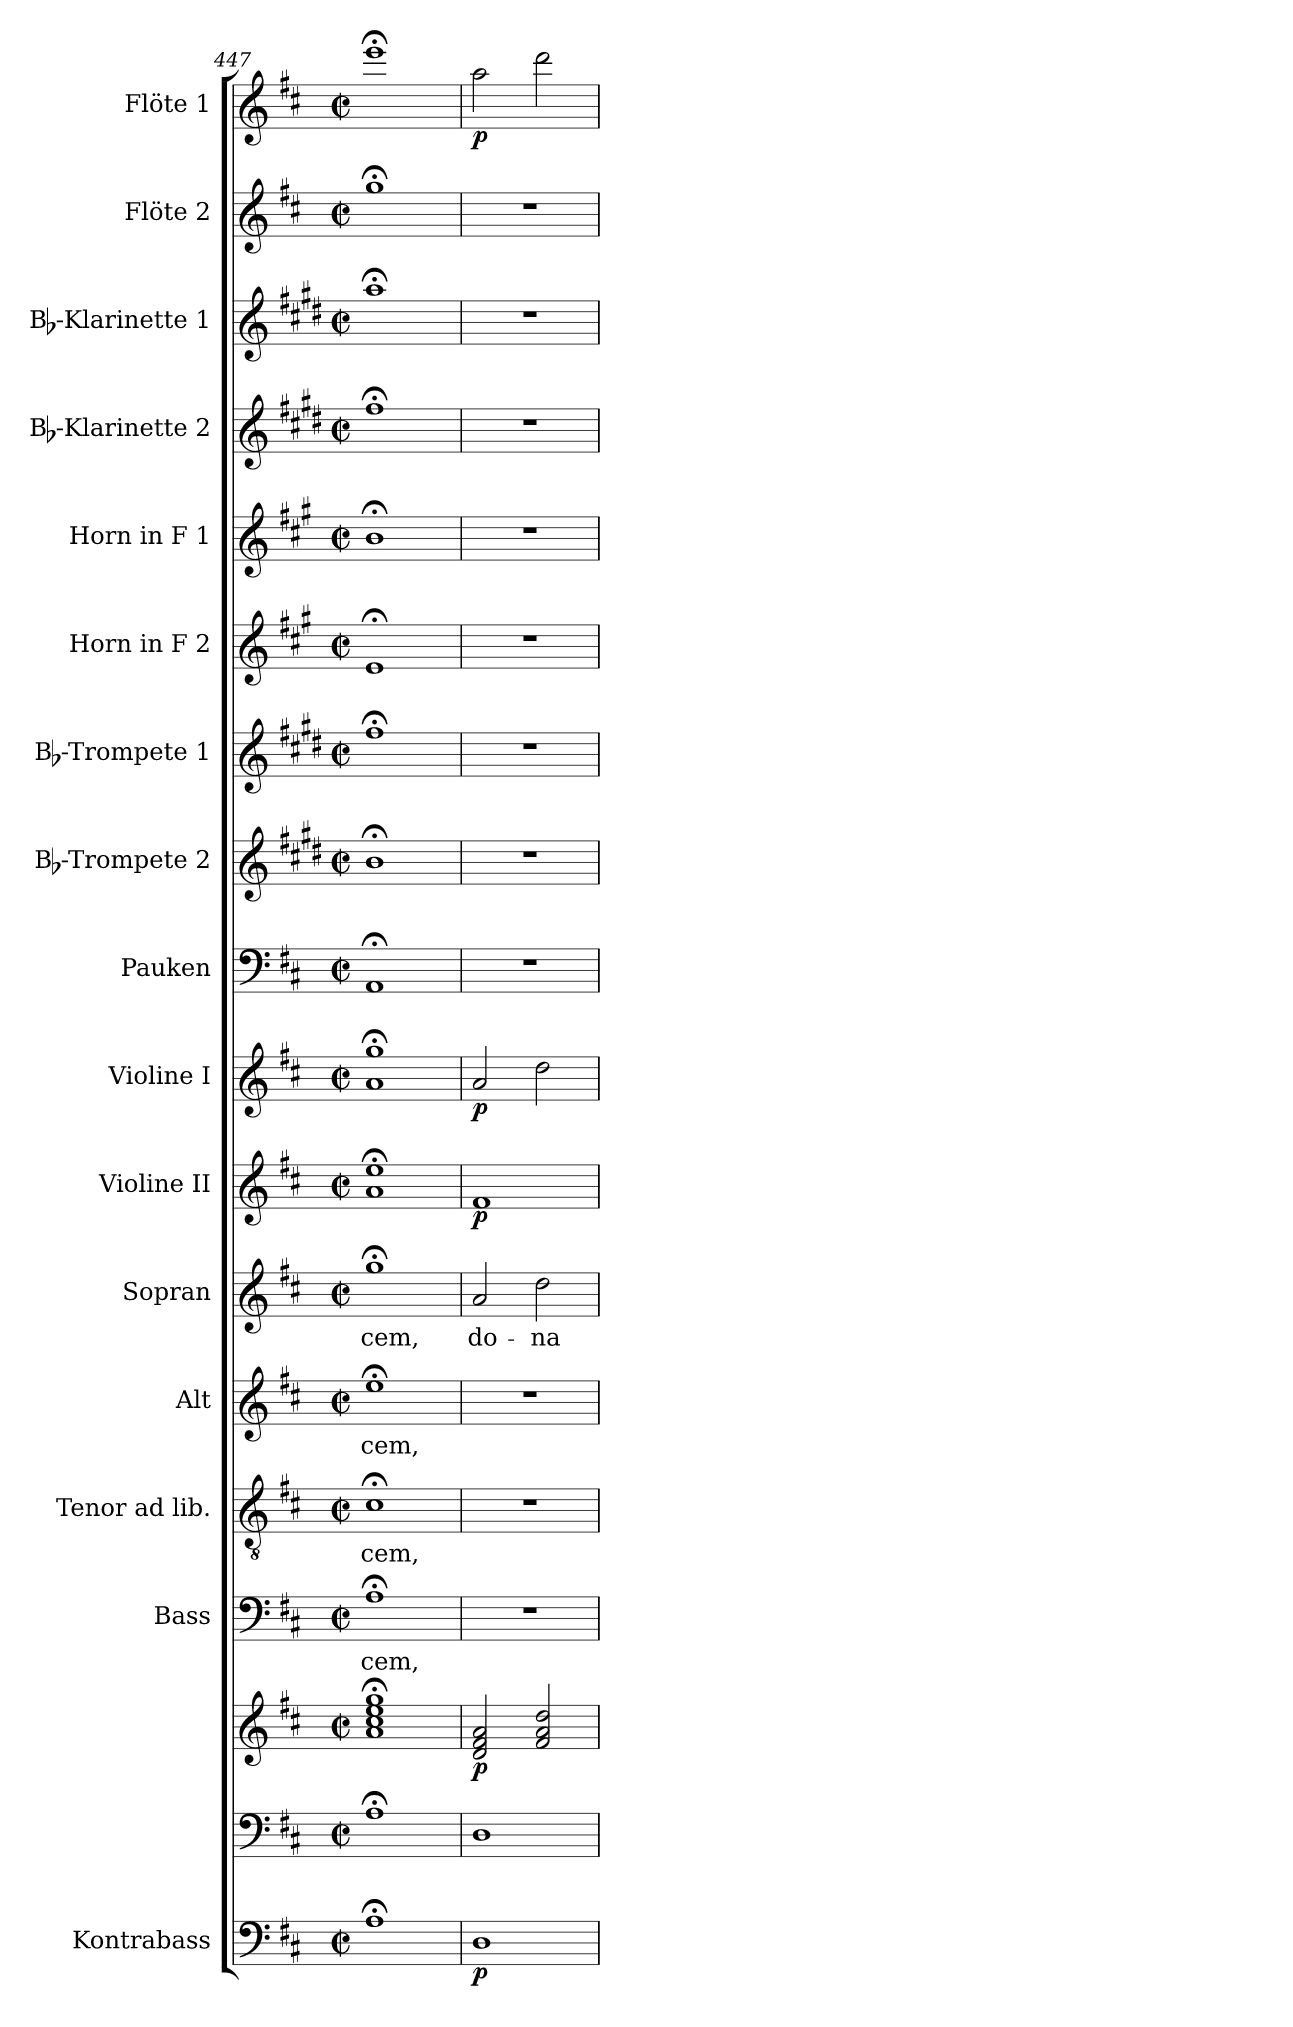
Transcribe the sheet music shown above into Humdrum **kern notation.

**kern	**dynam	**kern	**kern	**dynam	**kern	**text	**kern	**text	**kern	**text	**kern	**text	**kern	**dynam	**kern	**dynam	**kern	**kern	**kern	**kern	**kern	**kern	**kern	**kern	**kern	**dynam
*part17	*part17	*part16	*part16	*part16	*part15	*part15	*part14	*part14	*part13	*part13	*part12	*part12	*part11	*part11	*part10	*part10	*part9	*part8	*part7	*part6	*part5	*part4	*part3	*part2	*part1	*part1
*staff18	*staff18	*staff17	*staff16	*staff16/17	*staff15	*staff15	*staff14	*staff14	*staff13	*staff13	*staff12	*staff12	*staff11	*staff11	*staff10	*staff10	*staff9	*staff8	*staff7	*staff6	*staff5	*staff4	*staff3	*staff2	*staff1	*staff1
*I"Kontrabass	*	*	*	*	*I"Bass	*	*I"Tenor ad lib.	*	*I"Alt	*	*I"Sopran	*	*I"Violine II	*	*I"Violine I	*	*I"Pauken	*I"Bb-Trompete 2	*I"Bb-Trompete 1	*I"Horn in F 2	*I"Horn in F 1	*I"Bb-Klarinette 2	*I"Bb-Klarinette 1	*I"Flöte 2	*I"Flöte 1	*
*I'Kb.	*	*	*	*	*I'B.	*	*I'T.	*	*I'A.	*	*I'S.	*	*I'Vl. II	*	*I'Vl. I	*	*I'Pk.	*I'Bb Trp. 2	*I'Bb Trp. 1	*	*	*I'Bb Kl. 2	*I'Bb Kl. 1	*I'Fl. 2	*I'Fl. 1	*
*clefF4	*	*clefF4	*clefG2	*	*clefF4	*	*clefGv2	*	*clefG2	*	*clefG2	*	*clefG2	*	*clefG2	*	*clefF4	*clefG2	*clefG2	*clefG2	*clefG2	*clefG2	*clefG2	*clefG2	*clefG2	*
*ITrd7c12	*	*	*	*	*	*	*	*	*	*	*	*	*	*	*	*	*	*ITrd1c2	*ITrd1c2	*ITrd4c7	*ITrd4c7	*ITrd1c2	*ITrd1c2	*	*	*
*k[f#c#]	*	*k[f#c#]	*k[f#c#]	*	*k[f#c#]	*	*k[f#c#]	*	*k[f#c#]	*	*k[f#c#]	*	*k[f#c#]	*	*k[f#c#]	*	*k[f#c#]	*k[f#c#]	*k[f#c#]	*k[f#c#]	*k[f#c#]	*k[f#c#]	*k[f#c#]	*k[f#c#]	*k[f#c#]	*
*D:	*	*D:	*D:	*	*D:	*	*D:	*	*D:	*	*D:	*	*D:	*	*D:	*	*D:	*D:	*D:	*D:	*D:	*D:	*D:	*D:	*D:	*
*M2/2	*	*M2/2	*M2/2	*	*M2/2	*	*M2/2	*	*M2/2	*	*M2/2	*	*M2/2	*	*M2/2	*	*M2/2	*M2/2	*M2/2	*M2/2	*M2/2	*M2/2	*M2/2	*M2/2	*M2/2	*
*met(c|)	*	*met(c|)	*met(c|)	*	*met(c|)	*	*met(c|)	*	*met(c|)	*	*met(c|)	*	*met(c|)	*	*met(c|)	*	*met(c|)	*met(c|)	*met(c|)	*met(c|)	*met(c|)	*met(c|)	*met(c|)	*met(c|)	*met(c|)	*
=447	=447	=447	=447	=447	=447	=447	=447	=447	=447	=447	=447	=447	=447	=447	=447	=447	=447	=447	=447	=447	=447	=447	=447	=447	=447	=447
!	!	!	!	!	!	!LO:LY:b	!	!LO:LY:b	!	!LO:LY:b	!	!LO:LY:b	!	!	!	!	!	!	!	!	!	!	!	!	!	!
*	*	*	*	*	*	*	*	*	*	*	*	*	*	*	*^	*	*	*	*	*	*	*	*	*	*	*
1AA;<	.	1A;<	1a;< 1cc#;< 1ee;< 1gg;<	.	1A;<	-cem,	1c#;<	-cem,	1ee;<	-cem,	1gg;<	-cem,	1a;< 1ee;<	.	1gg;<	1a	.	1AA;<	1a;<	1ee;<	1A;<	1e;<	1ee;<	1gg;<	1gg;<	1eee;<	.
!!LO:PB:g=z
=448	=448	=448	=448	=448	=448	=448	=448	=448	=448	=448	=448	=448	=448	=448	=448	=448	=448	=448	=448	=448	=448	=448	=448	=448	=448	=448	=448
!	!LO:DY:b	!	!	!LO:DY:b	!	!	!	!	!	!	!	!LO:LY:b	!	!LO:DY:b	!	!	!LO:DY:b	!	!	!	!	!	!	!	!	!	!LO:DY:b
*	*	*	*	*	*	*	*	*	*	*	*	*	*	*	*v	*v	*	*	*	*	*	*	*	*	*	*	*
1DD	p	1D	2d/ 2f#/ 2a/	p	1r	.	1r	.	1r	.	2a/	do-	1f#	p	2a/	p	1r	1r	1r	1r	1r	1r	1r	1r	2aa\	p
!	!	!	!	!	!	!	!	!	!	!	!	!LO:LY:b	!	!	!	!	!	!	!	!	!	!	!	!	!	!
.	.	.	2f#/ 2a/ 2dd/	.	.	.	.	.	.	.	2dd\	-na	.	.	2dd\	.	.	.	.	.	.	.	.	.	2ddd\	.
=	=	=	=	=	=	=	=	=	=	=	=	=	=	=	=	=	=	=	=	=	=	=	=	=	=	=
*-	*-	*-	*-	*-	*-	*-	*-	*-	*-	*-	*-	*-	*-	*-	*-	*-	*-	*-	*-	*-	*-	*-	*-	*-	*-	*-
